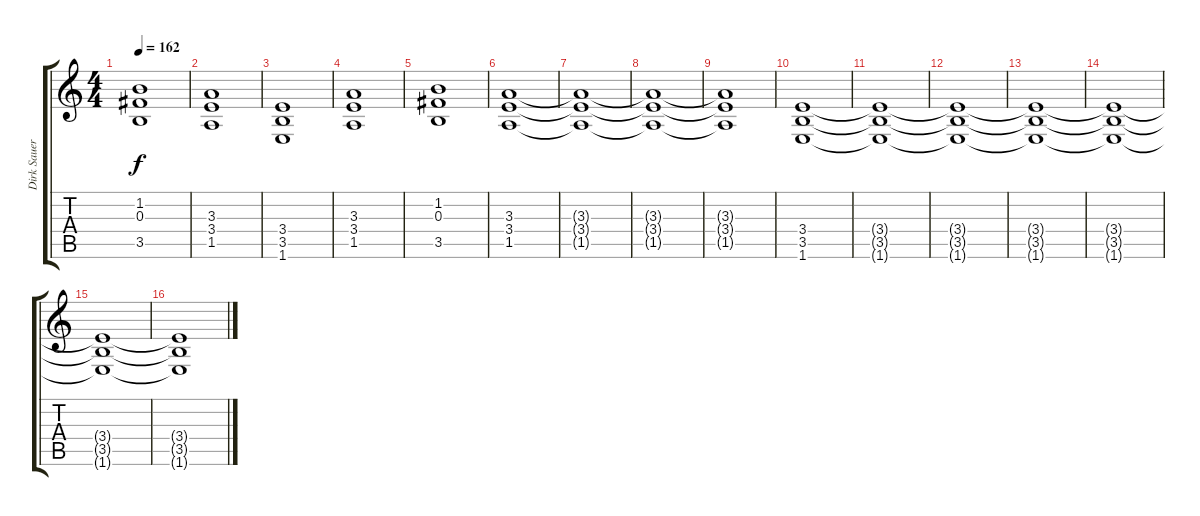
\track ("Dirk Sauer" "Dirk Sauer") {instrument distortionguitar}
\staff {score tabs}
\tuning (Eb4 Bb3 Gb3 Db3 Ab2 Eb2) {hide}
\ts (4 4)
\tempo 162
\clef g2
\ks c
(1.2 0.3 3.5).1{dy f} |
(3.3 3.4 1.5).1 |
(3.4 3.5 1.6).1 |
(3.3 3.4 1.5).1 |
(1.2 0.3 3.5).1 |
(3.3 3.4 1.5).1 |
(3.3{t} 3.4{t} 1.5{t}).1 |
(3.3{t} 3.4{t} 1.5{t}).1 |
(3.3{t} 3.4{t} 1.5{t}).1 |
(3.4 3.5 1.6).1 |
(3.4{t} 3.5{t} 1.6{t}).1 |
(3.4{t} 3.5{t} 1.6{t}).1 |
(3.4{t} 3.5{t} 1.6{t}).1 |
(3.4{t} 3.5{t} 1.6{t}).1 |
(3.4{t} 3.5{t} 1.6{t}).1 |
(3.4{t} 3.5{t} 1.6{t}).1
